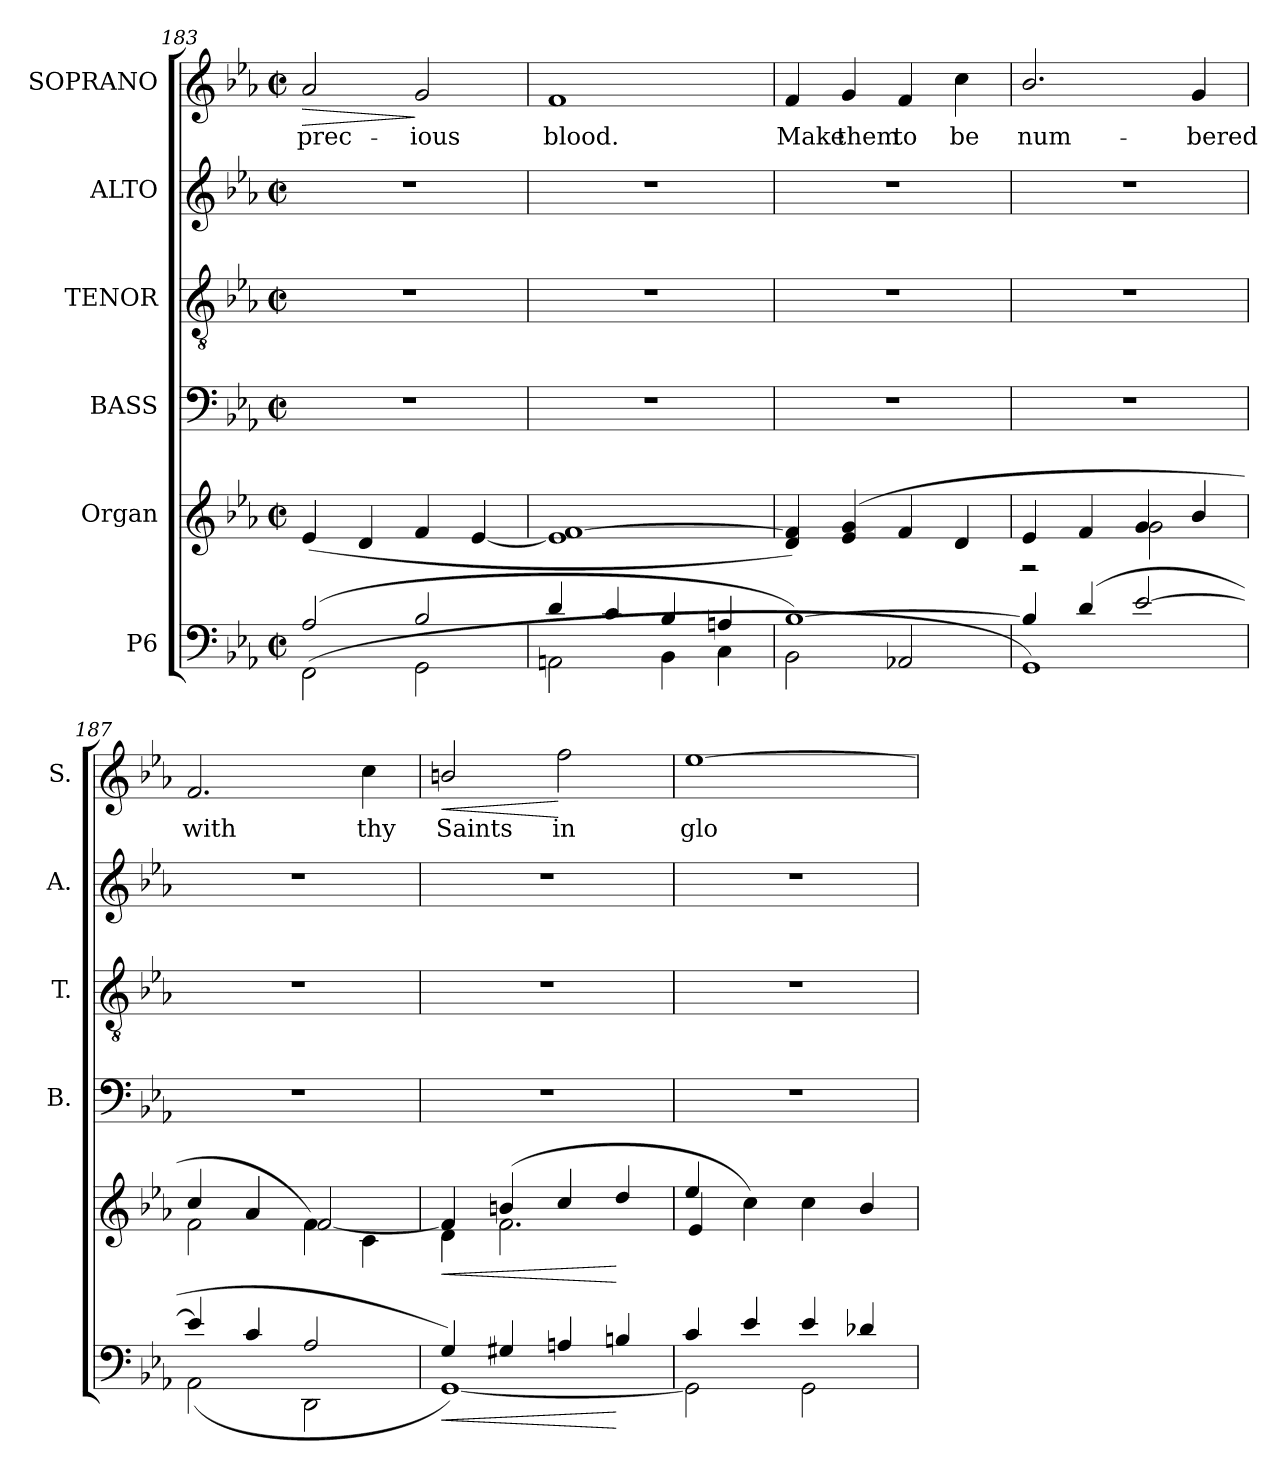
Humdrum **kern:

**kern	**dynam	**kern	**dynam	**kern	**kern	**kern	**kern	**text	**dynam
*part6	*part6	*part5	*part5	*part4	*part3	*part2	*part1	*part1	*part1
*staff6	*staff6	*staff5	*staff5	*staff4	*staff3	*staff2	*staff1	*staff1	*staff1
*I"P6	*	*I"Organ	*	*I"BASS	*I"TENOR	*I"ALTO	*I"SOPRANO	*	*
*	*	*	*	*I'B.	*I'T.	*I'A.	*I'S.	*	*
*clefF4	*	*clefG2	*	*clefF4	*clefGv2	*clefG2	*clefG2	*	*
*	*	*	*	*	*ITrd7c12	*	*	*	*
*k[b-e-a-]	*	*k[b-e-a-]	*	*k[b-e-a-]	*k[b-e-a-]	*k[b-e-a-]	*k[b-e-a-]	*	*
*E-:	*	*E-:	*	*E-:	*E-:	*E-:	*E-:	*	*
*M2/2	*	*M2/2	*	*M2/2	*M2/2	*M2/2	*M2/2	*	*
*met(c|)	*	*met(c|)	*	*met(c|)	*met(c|)	*met(c|)	*met(c|)	*	*
=183	=183	=183	=183	=183	=183	=183	=183	=183	=183
*^	*	*	*	*	*	*	*	*	*
!	!	!	!	!	!	!	!	!	!LO:LY:b:color=#000000	!LO:HP:b
(2A-i/	(2FFi\	.	(4e-i/	.	1r	1r	1r	2a-i/	prec-	>
.	.	.	4di/	.	.	.	.	.	.	.
!	!	!	!	!	!	!	!	!	!LO:LY:b:color=#000000	!
2B-i/	2GGi\	.	4fi/	.	.	.	.	2gi/	-ious	]
.	.	.	[4e-i/	.	.	.	.	.	.	.
=184	=184	=184	=184	=184	=184	=184	=184	=184	=184	=184
!	!	!	!	!	!	!	!	!	!LO:LY:b:color=#000000	!
4di/	2AAni\	.	1e-i] [1fi	.	1r	1r	1r	1fi	blood.	.
4ci/	.	.	.	.	.	.	.	.	.	.
4B-i/	4BB-i\	.	.	.	.	.	.	.	.	.
4Ani/	4Ci\	.	.	.	.	.	.	.	.	.
!!LO:LB:g=z
=185	=185	=185	=185	=185	=185	=185	=185	=185	=185	=185
!	!	!	!	!	!	!	!	!	!LO:LY:b:color=#000000	!
[1B-i)	2BB-i\	.	4di/ 4fi])	.	1r	1r	1r	4fi/	Make	.
!	!	!	!	!	!	!	!	!	!LO:LY:b:color=#000000	!
.	.	.	(4e-i/ 4gi	.	.	.	.	4gi/	them	.
!	!	!	!	!	!	!	!	!	!LO:LY:b:color=#000000	!
.	2AA-Xi/	.	4fi/	.	.	.	.	4fi/	to	.
!	!	!	!	!	!	!	!	!	!LO:LY:b:color=#000000	!
.	.	.	4di/	.	.	.	.	4cci\	be	.
=186	=186	=186	=186	=186	=186	=186	=186	=186	=186	=186
*	*	*	*^	*	*	*	*	*	*	*
!	!	!	!	!	!	!	!	!	!	!LO:LY:b:color=#000000	!
4B-i/]	1GGi)	.	4e-i/	2r	.	1r	1r	1r	2.b-i/	num-	.
(4di/	.	.	4fi/	.	.	.	.	.	.	.	.
[2e-i/	.	.	4gi/	2gi\	.	.	.	.	.	.	.
!	!	!	!	!	!	!	!	!	!	!LO:LY:b:color=#000000	!
.	.	.	4b-i/	.	.	.	.	.	4gi/	-bered	.
=187	=187	=187	=187	=187	=187	=187	=187	=187	=187	=187	=187
!	!	!	!	!	!	!	!	!	!	!LO:LY:b:color=#000000	!
4e-i/]	(2AA-i\	.	4cci/	2fi\	.	1r	1r	1r	2.fi/	with	.
4ci/	.	.	4a-i/	.	.	.	.	.	.	.	.
2A-i/	2DDi\	.	4fi\)	[2fi/	.	.	.	.	.	.	.
!	!	!	!	!	!	!	!	!	!	!LO:LY:b:color=#000000	!
.	.	.	4ci\	.	.	.	.	.	4cci\	thy	.
=188	=188	=188	=188	=188	=188	=188	=188	=188	=188	=188	=188
!	!	!LO:HP:b	!	!	!LO:HP:b	!	!	!	!	!	!
!	!	!	!	!	!	!	!	!	!	!LO:LY:b:color=#000000	!LO:HP:b
4Gi/)	[1GGi)	<	4fi/]	4di\	<	1r	1r	1r	2bni/	Saints	<
4G#Xi/	.	.	(4bni/	2.fi\	.	.	.	.	.	.	.
!	!	!	!	!	!	!	!	!	!	!LO:LY:b:color=#000000	!
4Ani/	.	.	4cci/	.	.	.	.	.	2ffi\	in	[
4Bni/	.	[	4ddi/	.	[	.	.	.	.	.	.
=189	=189	=189	=189	=189	=189	=189	=189	=189	=189	=189	=189
!	!	!	!	!	!	!	!	!	!	!LO:LY:b:color=#000000	!
4ci/	2GGi\]	.	4ee-i/	4e-i/	.	1r	1r	1r	[1ee-i	glo-	.
4e-i/	.	.	4cci\)	4ryy	.	.	.	.	.	.	.
4e-i/	2GGi\	.	4cci\	2ryy	.	.	.	.	.	.	.
4d-Xi/	.	.	4b-i/	.	.	.	.	.	.	.	.
*v	*v	*	*	*	*	*	*	*	*	*	*
*	*	*v	*v	*	*	*	*	*	*	*
=	=	=	=	=	=	=	=	=	=
*-	*-	*-	*-	*-	*-	*-	*-	*-	*-
